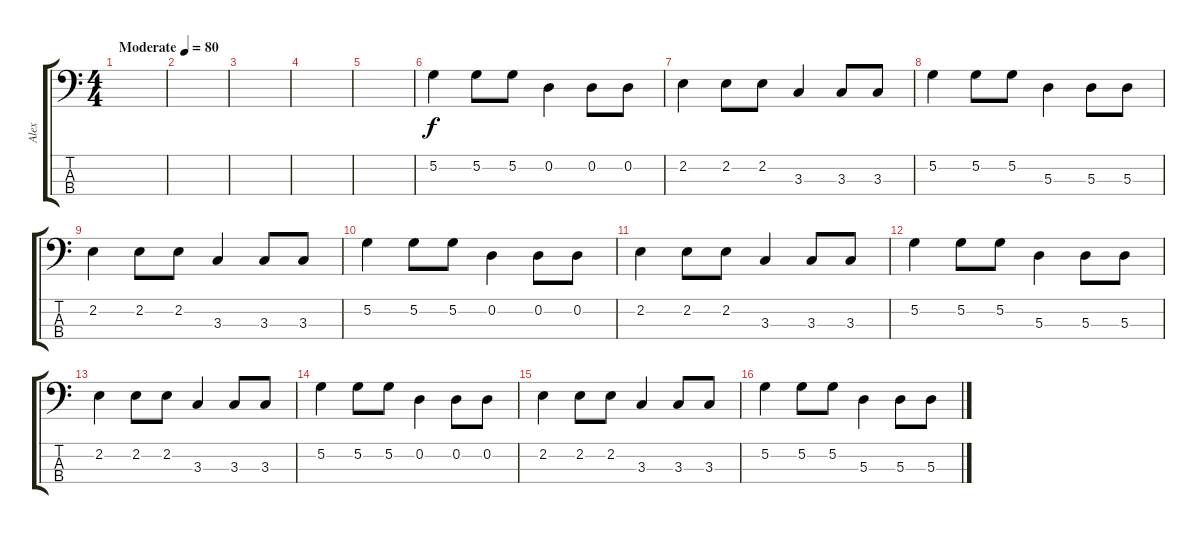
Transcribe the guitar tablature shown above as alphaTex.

\track ("Alex" "Alex") {instrument electricbassfinger}
\staff {score tabs}
\tuning (G2 D2 A1 E1) {hide}
\ts (4 4)
\tempo (80 "Moderate")
\clef f4
\ks c
|
|
|
|
|
5.2.4 5.2.8 5.2.8 0.2.4 0.2.8 0.2.8 |
2.2.4 2.2.8 2.2.8 3.3.4 3.3.8 3.3.8 |
5.2.4 5.2.8 5.2.8 5.3.4 5.3.8 5.3.8 |
2.2.4 2.2.8 2.2.8 3.3.4 3.3.8 3.3.8 |
5.2.4 5.2.8 5.2.8 0.2.4 0.2.8 0.2.8 |
2.2.4 2.2.8 2.2.8 3.3.4 3.3.8 3.3.8 |
5.2.4 5.2.8 5.2.8 5.3.4 5.3.8 5.3.8 |
2.2.4 2.2.8 2.2.8 3.3.4 3.3.8 3.3.8 |
5.2.4 5.2.8 5.2.8 0.2.4 0.2.8 0.2.8 |
2.2.4 2.2.8 2.2.8 3.3.4 3.3.8 3.3.8 |
5.2.4 5.2.8 5.2.8 5.3.4 5.3.8 5.3.8
